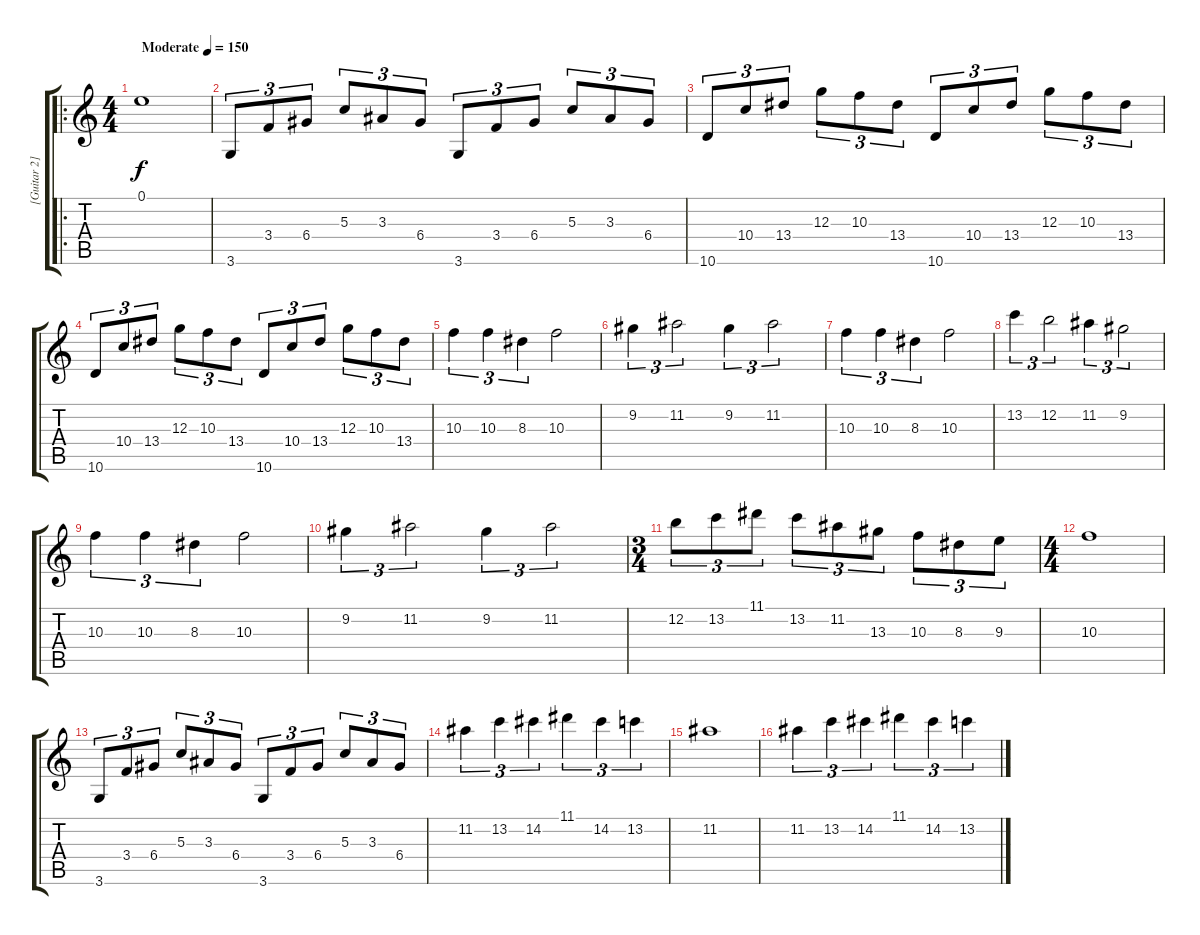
\track ("[Guitar 2]" "[Guitar 2]") {instrument overdrivenguitar}
\staff {score tabs}
\tuning (E4 B3 G3 D3 A2 E2) {hide}
\ro
\ts (4 4)
\tempo (150 "Moderate")
\clef g2
\ks c
0.1.1{dy f instrument overdrivenguitar} |
3.6.8{tu (3 2)} 3.4.8{tu (3 2)} 6.4.8{tu (3 2)} 5.3.8{tu (3 2)} 3.3.8{tu (3 2)} 6.4.8{tu (3 2)} 3.6.8{tu (3 2)} 3.4.8{tu (3 2)} 6.4.8{tu (3 2)} 5.3.8{tu (3 2)} 3.3.8{tu (3 2)} 6.4.8{tu (3 2)} |
10.6.8{tu (3 2)} 10.4.8{tu (3 2)} 13.4.8{tu (3 2)} 12.3.8{tu (3 2)} 10.3.8{tu (3 2)} 13.4.8{tu (3 2)} 10.6.8{tu (3 2)} 10.4.8{tu (3 2)} 13.4.8{tu (3 2)} 12.3.8{tu (3 2)} 10.3.8{tu (3 2)} 13.4.8{tu (3 2)} |
10.6.8{tu (3 2)} 10.4.8{tu (3 2)} 13.4.8{tu (3 2)} 12.3.8{tu (3 2)} 10.3.8{tu (3 2)} 13.4.8{tu (3 2)} 10.6.8{tu (3 2)} 10.4.8{tu (3 2)} 13.4.8{tu (3 2)} 12.3.8{tu (3 2)} 10.3.8{tu (3 2)} 13.4.8{tu (3 2)} |
10.3.4{tu (3 2)} 10.3.4{tu (3 2)} 8.3.4{tu (3 2)} 10.3.2 |
9.2.4{tu (3 2)} 11.2.2{tu (3 2)} 9.2.4{tu (3 2)} 11.2.2{tu (3 2)} |
10.3.4{tu (3 2)} 10.3.4{tu (3 2)} 8.3.4{tu (3 2)} 10.3.2 |
13.2.4{tu (3 2)} 12.2.2{tu (3 2)} 11.2.4{tu (3 2)} 9.2.2{tu (3 2)} |
10.3.4{tu (3 2)} 10.3.4{tu (3 2)} 8.3.4{tu (3 2)} 10.3.2 |
9.2.4{tu (3 2)} 11.2.2{tu (3 2)} 9.2.4{tu (3 2)} 11.2.2{tu (3 2)} |
\ts (3 4)
12.2.8{tu (3 2)} 13.2.8{tu (3 2)} 11.1.8{tu (3 2)} 13.2.8{tu (3 2)} 11.2.8{tu (3 2)} 13.3.8{tu (3 2)} 10.3.8{tu (3 2)} 8.3.8{tu (3 2)} 9.3.8{tu (3 2)} |
\ts (4 4)
10.3.1 |
3.6.8{tu (3 2)} 3.4.8{tu (3 2)} 6.4.8{tu (3 2)} 5.3.8{tu (3 2)} 3.3.8{tu (3 2)} 6.4.8{tu (3 2)} 3.6.8{tu (3 2)} 3.4.8{tu (3 2)} 6.4.8{tu (3 2)} 5.3.8{tu (3 2)} 3.3.8{tu (3 2)} 6.4.8{tu (3 2)} |
11.2.4{tu (3 2)} 13.2.4{tu (3 2)} 14.2.4{tu (3 2)} 11.1.4{tu (3 2)} 14.2.4{tu (3 2)} 13.2.4{tu (3 2)} |
11.2.1 |
11.2.4{tu (3 2)} 13.2.4{tu (3 2)} 14.2.4{tu (3 2)} 11.1.4{tu (3 2)} 14.2.4{tu (3 2)} 13.2.4{tu (3 2)}
